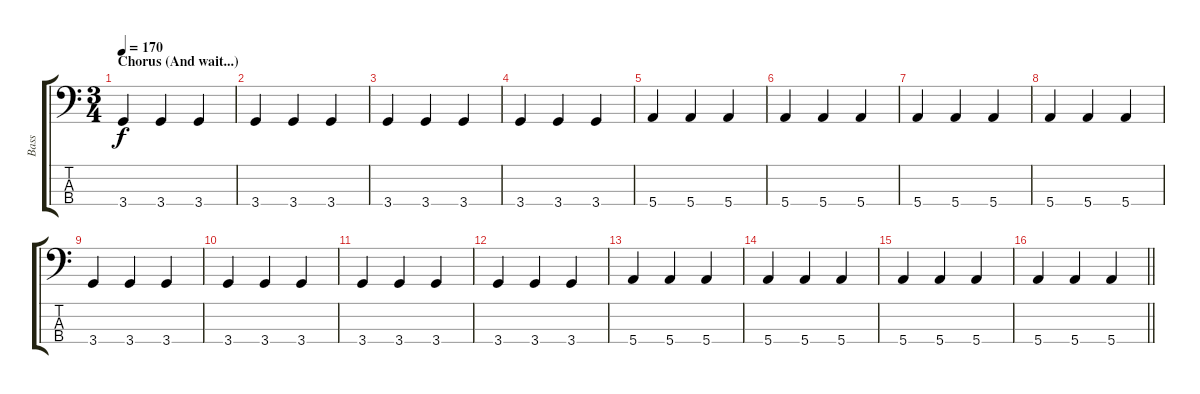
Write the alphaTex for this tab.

\track ("Bass" "Bass") {instrument electricbasspick}
\staff {score tabs}
\tuning (G2 D2 A1 E1) {hide}
\ts (3 4)
\section ("" "Chorus (And wait...)")
\tempo 170
\clef f4
\ks c
3.4.4{dy f} 3.4.4 3.4.4 |
3.4.4 3.4.4 3.4.4 |
3.4.4 3.4.4 3.4.4 |
3.4.4 3.4.4 3.4.4 |
5.4.4 5.4.4 5.4.4 |
5.4.4 5.4.4 5.4.4 |
5.4.4 5.4.4 5.4.4 |
5.4.4 5.4.4 5.4.4 |
3.4.4 3.4.4 3.4.4 |
3.4.4 3.4.4 3.4.4 |
3.4.4 3.4.4 3.4.4 |
3.4.4 3.4.4 3.4.4 |
5.4.4 5.4.4 5.4.4 |
5.4.4 5.4.4 5.4.4 |
5.4.4 5.4.4 5.4.4 |
\barLineRight lightlight
5.4.4 5.4.4 5.4.4
